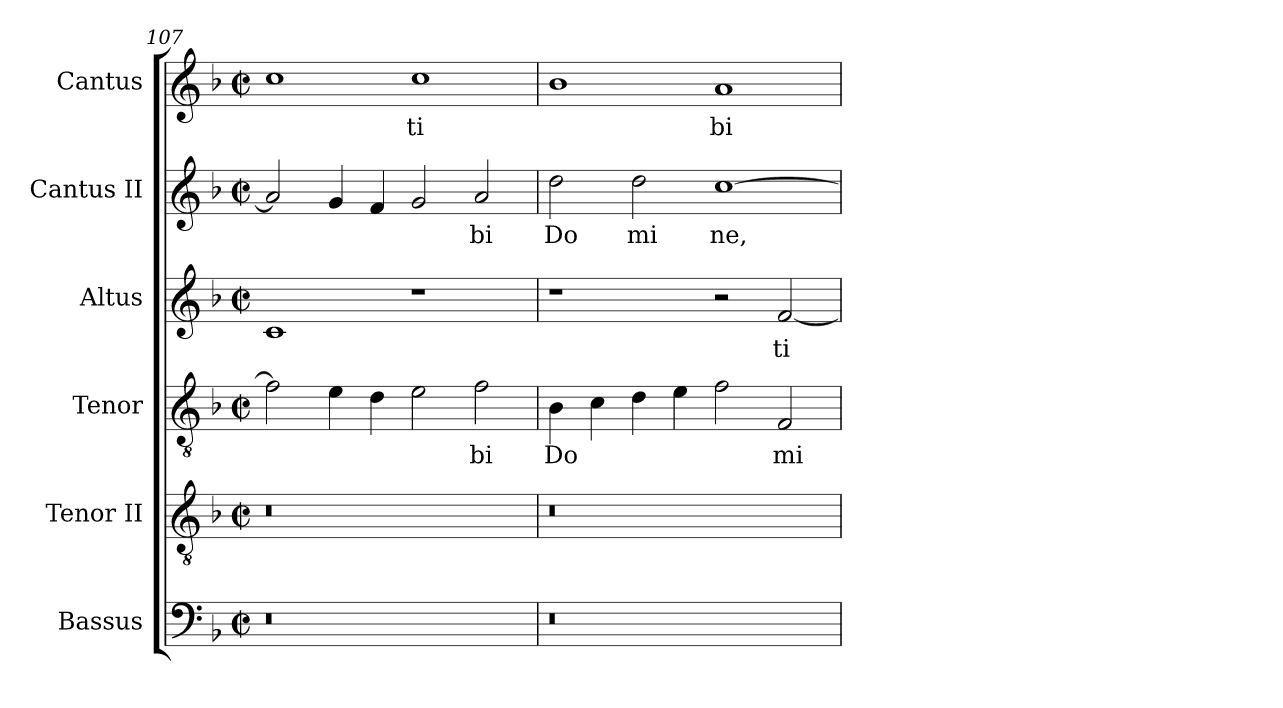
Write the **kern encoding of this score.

**kern	**kern	**kern	**text	**kern	**text	**kern	**text	**kern	**text
*part6	*part5	*part4	*part4	*part3	*part3	*part2	*part2	*part1	*part1
*staff6	*staff5	*staff4	*staff4	*staff3	*staff3	*staff2	*staff2	*staff1	*staff1
*I"Bassus	*I"Tenor II	*I"Tenor	*	*I"Altus	*	*I"Cantus II	*	*I"Cantus	*
*I'Bassus	*	*I'Tenor	*	*I'Altus	*	*I'Cantus II	*	*	*
*clefF4	*clefGv2	*clefGv2	*	*clefG2	*	*clefG2	*	*clefG2	*
*k[b-]	*k[b-]	*k[b-]	*	*k[b-]	*	*k[b-]	*	*k[b-]	*
*F:	*F:	*F:	*	*F:	*	*F:	*	*F:	*
*M2/2	*M2/2	*M2/2	*	*M2/2	*	*M2/2	*	*M2/2	*
*met(c|)	*met(c|)	*met(c|)	*	*met(c|)	*	*met(c|)	*	*met(c|)	*
=107	=107	=107	=107	=107	=107	=107	=107	=107	=107
0r	0r	2f\]	.	1c	.	2a/]	.	1cc	.
.	.	4e\	.	.	.	4g/	.	.	.
.	.	4d\	.	.	.	4f/	.	.	.
!	!	!	!	!	!	!	!	!	!LO:LY:b:cj
.	.	2e\	.	1r	.	2g/	.	1cc	ti
!	!	!	!LO:LY:b:cj	!	!	!	!LO:LY:b:cj	!	!
.	.	2f\	bi	.	.	2a/	bi	.	.
=108	=108	=108	=108	=108	=108	=108	=108	=108	=108
!	!	!	!LO:LY:b	!	!	!	!LO:LY:b:cj	!	!
0r	0r	4B-\	Do	1r	.	2dd\	Do	1b-	.
.	.	4c\	.	.	.	.	.	.	.
!	!	!	!	!	!	!	!LO:LY:b:cj	!	!
.	.	4d\	.	.	.	2dd\	mi	.	.
.	.	4e\	.	.	.	.	.	.	.
!	!	!	!	!	!	!	!LO:LY:b:cj	!	!LO:LY:b:cj
.	.	2f\	.	2r	.	[>1cc	ne,	1a	bi
!	!	!	!LO:LY:b:cj	!	!LO:LY:b:cj	!	!	!	!
.	.	2F/	mi	[<2f/	ti-	.	.	.	.
=	=	=	=	=	=	=	=	=	=
*-	*-	*-	*-	*-	*-	*-	*-	*-	*-
